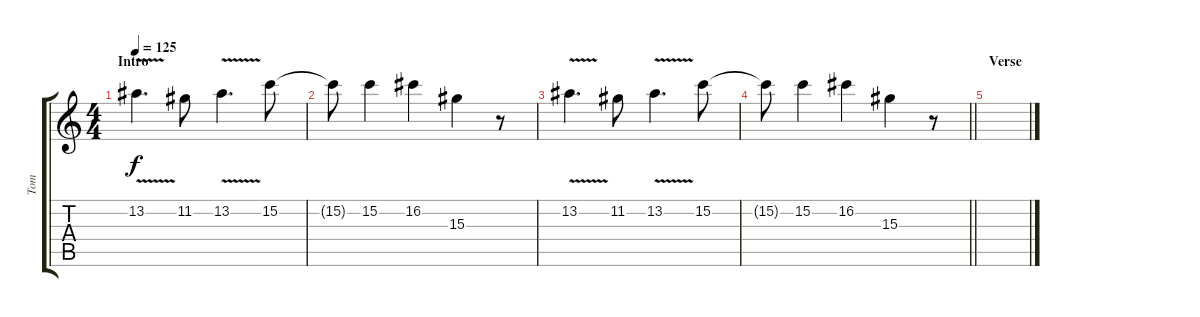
\track ("Tom" "Tom") {instrument distortionguitar}
\staff {score tabs}
\tuning (D4 A3 F3 C3 G2 C2) {hide}
\ts (4 4)
\section ("" "Intro")
\tempo 125
\clef g2
\ks c
13.2{v}.4{d dy f} 11.2.8 13.2{v}.4{d} 15.2.8 |
15.2{t}.8 15.2.4 16.2.4 15.3.4 r.8 |
13.2{v}.4{d} 11.2.8 13.2{v}.4{d} 15.2.8 |
\barLineRight lightlight
15.2{t}.8 15.2.4 16.2.4 15.3.4 r.8 |
\section ("" "Verse")
